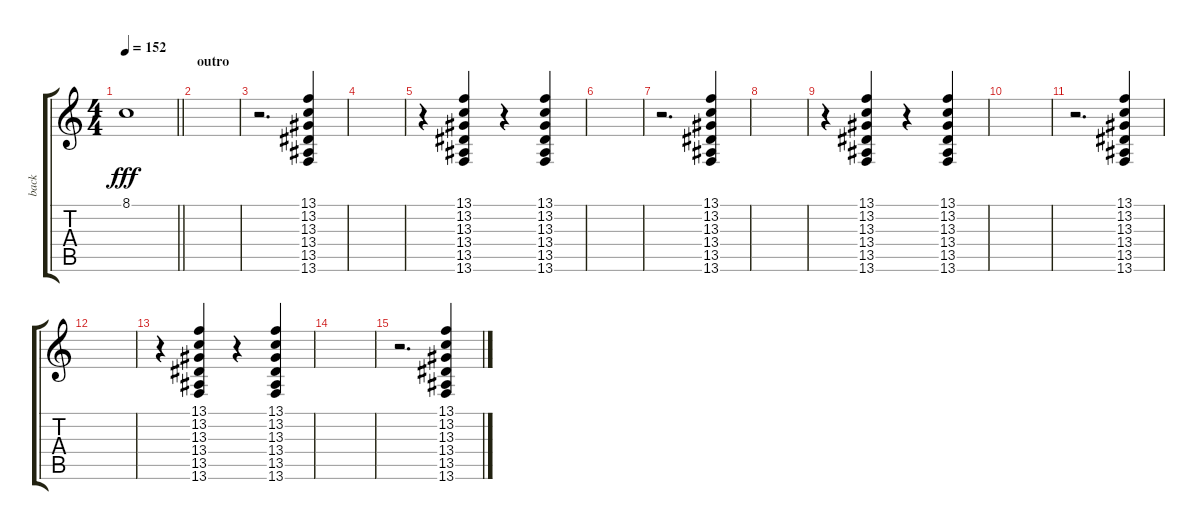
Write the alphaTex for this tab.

\track ("back" "back") {instrument voiceoohs}
\staff {score tabs}
\tuning (E4 B3 G3 D3 A2 E2) {hide}
\ts (4 4)
\tempo 152
\clef g2
\barLineRight lightlight
\ks c
8.1{t}.1{dy fff} |
\section ("" "outro")
|
r.2{d} (13.1 13.2 13.3 13.4 13.5 13.6).4 |
|
r.4 (13.1 13.2 13.3 13.4 13.5 13.6).4 r.4 (13.1 13.2 13.3 13.4 13.5 13.6).4 |
|
r.2{d} (13.1 13.2 13.3 13.4 13.5 13.6).4 |
|
r.4 (13.1 13.2 13.3 13.4 13.5 13.6).4 r.4 (13.1 13.2 13.3 13.4 13.5 13.6).4 |
|
r.2{d} (13.1 13.2 13.3 13.4 13.5 13.6).4 |
|
r.4 (13.1 13.2 13.3 13.4 13.5 13.6).4 r.4 (13.1 13.2 13.3 13.4 13.5 13.6).4 |
|
r.2{d} (13.1 13.2 13.3 13.4 13.5 13.6).4
